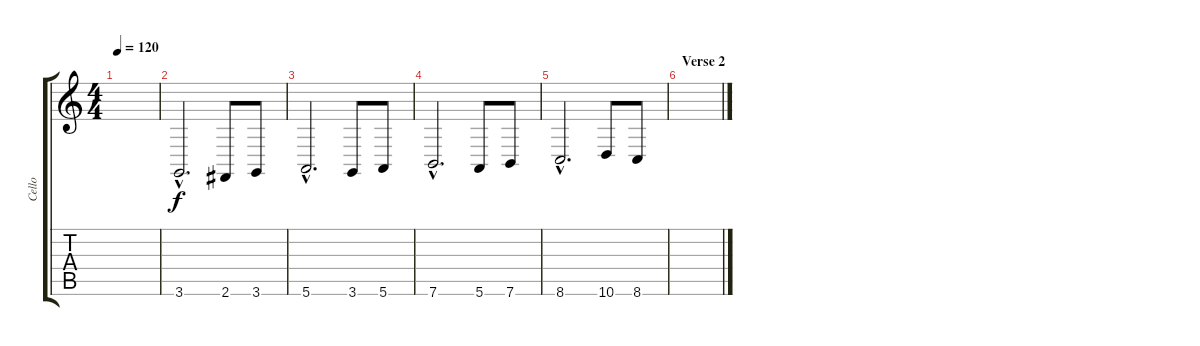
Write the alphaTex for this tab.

\track ("Cello" "Cello") {instrument cello}
\staff {score tabs}
\tuning (E4 B3 G3 D3 A2 E2) {hide}
\ts (4 4)
\tempo 120
\clef g2
\ks c
|
3.6{hac}.2{d} 2.6.8 3.6.8 |
5.6{hac}.2{d} 3.6.8 5.6.8 |
7.6{hac}.2{d} 5.6.8 7.6.8 |
8.6{hac}.2{d} 10.6.8 8.6.8 |
\section ("" "Verse 2")
